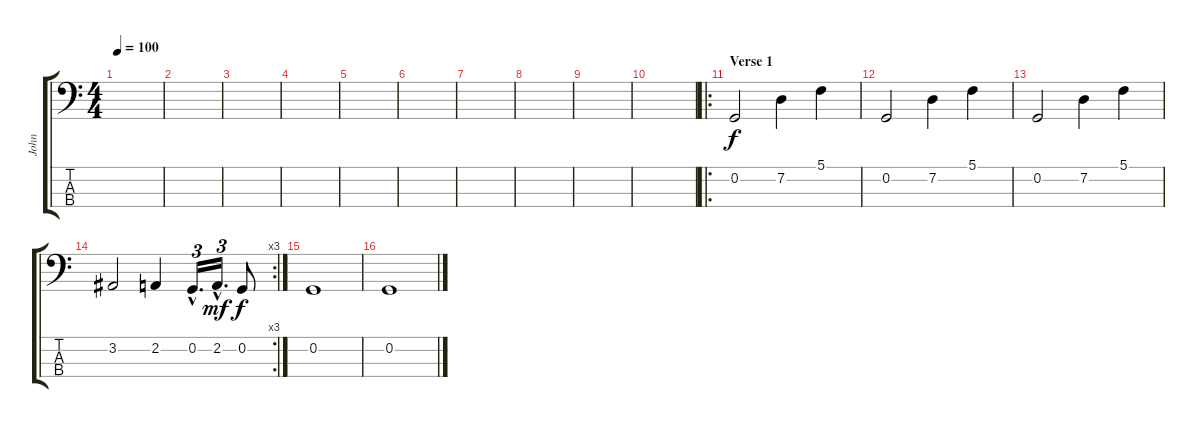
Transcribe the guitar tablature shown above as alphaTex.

\track ("John" "John") {instrument electricbassfinger}
\staff {score tabs}
\tuning (C2 G1 D1 G0) {hide}
\ts (4 4)
\tempo 100
\clef f4
\ks c
|
|
|
|
|
|
|
|
|
|
\ro
\section ("" "Verse 1")
0.2.2 7.2.4 5.1.4 |
0.2.2 7.2.4 5.1.4 |
0.2.2 7.2.4 5.1.4 |
\rc 3
3.2.2 2.2.4 0.2{hac}.16{d tu (3 2)} 2.2{hac}.16{d tu (3 2) dy mf} 0.2.8{dy f} |
0.2.1 |
0.2.1
